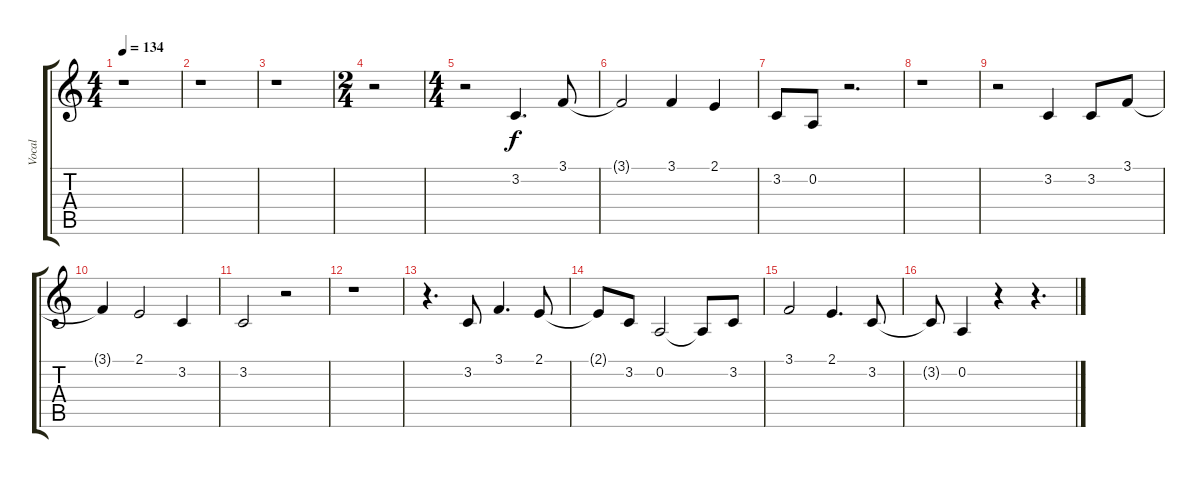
\track ("Vocal" "Vocal") {instrument stringensemble1}
\staff {score tabs}
\tuning (D4 A3 F3 C3 G2 C2) {hide}
\ts (4 4)
\tempo 134
\clef g2
\ks c
r.1{dy f} |
r.1 |
r.1 |
\ts (2 4)
r.2 |
\ts (4 4)
r.2 3.2.4{d} 3.1.8 |
3.1{t}.2 3.1.4 2.1.4 |
3.2.8 0.2.8 r.2{d} |
r.1 |
r.2 3.2.4 3.2.8 3.1.8 |
3.1{t}.4 2.1.2 3.2.4 |
3.2.2 r.2 |
r.1 |
r.4{d} 3.2.8 3.1.4{d} 2.1.8 |
2.1{t}.8 3.2.8 0.2.2 0.2{t}.8 3.2.8 |
3.1.2 2.1.4{d} 3.2.8 |
3.2{t}.8 0.2.4 r.4 r.4{d}
